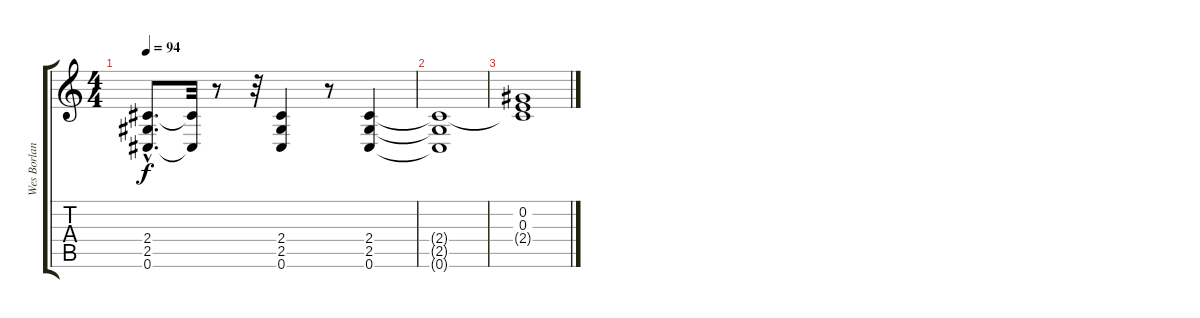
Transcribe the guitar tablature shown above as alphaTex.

\track ("Wes Borland 1" "Wes Borlan") {instrument distortionguitar}
\staff {score tabs}
\tuning (Db4 Ab3 E3 B2 Gb2 Db2) {hide}
\ts (4 4)
\tempo 94
\clef g2
\ks c
(2.4{hac} 2.5{hac} 0.6{hac}).8{d dy f} (2.4{t} 0.6{t}).32 r.8 r.32 (2.4 2.5 0.6).4 r.8 (2.4 2.5 0.6).4 |
(2.4{t} 2.5{t} 0.6{t}).1 |
(0.2{t} 0.3{t} 2.4{t}).1
